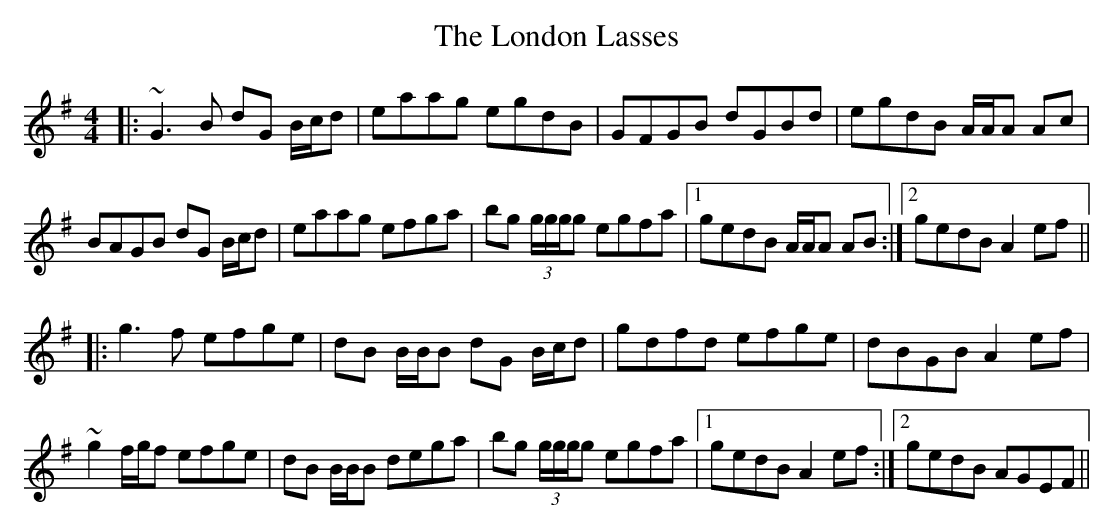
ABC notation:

X:1
T: The London Lasses
M: 4/4
L: 1/8
K: Gmaj
|:~G3 B dG B/c/d|eaag egdB|GFGB dGBd|egdB A/A/A Ac|
BAGB dG B/c/d|eaag efga|bg (3g/g/g/g egfa|1 gedB A/A/A AB:|2 gedB A2 ef||
|:g3 f efge|dB B/B/B dG B/c/d|gdfd efge|dBGB A2 ef|
~g2 f/g/f efge|dB B/B/B dega|bg (3g/g/g/g egfa|1 gedB A2 ef:|2 gedB AGEF||
